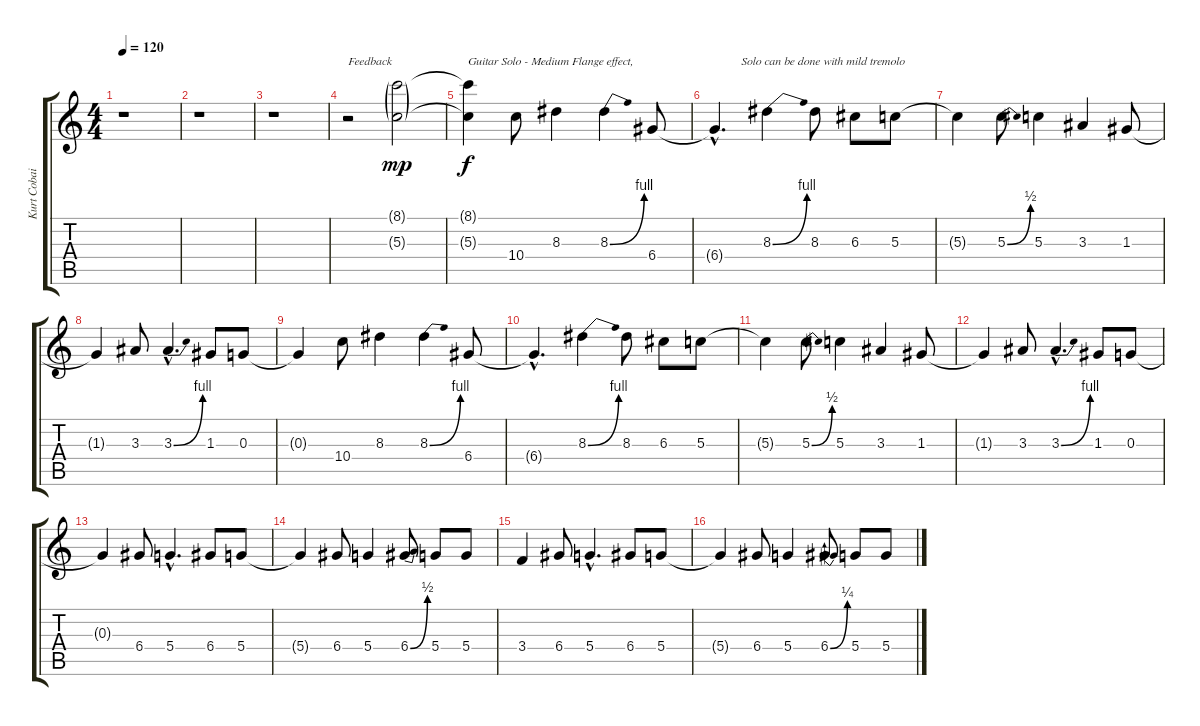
\track ("Kurt Cobain - Lead Guitar" "Kurt Cobai") {instrument overdrivenguitar}
\staff {score tabs}
\tuning (E4 B3 G3 D3 A2 E2) {hide}
\ts (4 4)
\tempo 120
\clef g2
\ks c
r.1{dy mp} |
r.1 |
r.1 |
r.2{txt "Feedback"} (8.1{g} 5.3{g}).2 |
(8.1{t} 5.3{t}).4{txt "Guitar Solo - Medium Flange effect," dy f} 10.4.8 8.3.4 8.3{be (bend 0 0 60 4)}.4 6.4.8 |
6.4{hac t}.4{d txt "         Solo can be done with mild tremolo"} 8.3{be (bend 0 0 60 4)}.4 8.3.8 6.3.8 5.3.8 |
5.3{t}.4 5.3{be (bend 0 0 60 2)}.8 5.3.4 3.3.4 1.3.8 |
1.3{t}.4 3.3.8 3.3{be (bend 0 0 60 4) hac}.4{d} 1.3.8 0.3.8 |
0.3{t}.4 10.4.8 8.3.4 8.3{be (bend 0 0 60 4)}.4 6.4.8 |
6.4{hac t}.4{d} 8.3{be (bend 0 0 60 4)}.4 8.3.8 6.3.8 5.3.8 |
5.3{t}.4 5.3{be (bend 0 0 60 2)}.8 5.3.4 3.3.4 1.3.8 |
1.3{t}.4 3.3.8 3.3{be (bend 0 0 60 4) hac}.4{d} 1.3.8 0.3.8 |
0.3{t}.4 6.4.8 5.4{hac}.4{d} 6.4.8 5.4.8 |
5.4{t}.4 6.4.8 5.4.4 6.4{be (bend 0 0 60 2)}.8 5.4.8 5.4.8 |
3.4.4 6.4.8 5.4{hac}.4{d} 6.4.8 5.4.8 |
5.4{t}.4 6.4.8 5.4.4 6.4{be (bend 0 0 60 1)}.8 5.4.8 5.4.8
